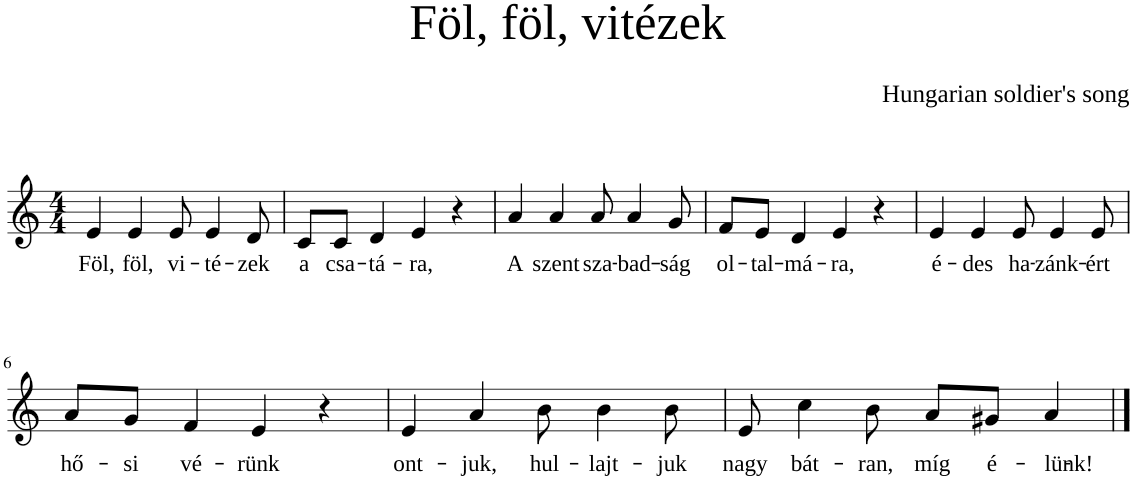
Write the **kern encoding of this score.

**kern	**text
*part1	*part1
*staff1	*staff1
*I"Piano	*
*I'Pno	*
*clefG2	*
*k[]	*
*M4/4	*
=1	=1
!	!LO:LY:b
4e/	Föl,
!	!LO:LY:b
4e/	föl,
!	!LO:LY:b
8e/	vi-
!	!LO:LY:b
4e/	-té-
!	!LO:LY:b
8d/	zek
=2	=2
!	!LO:LY:b
8c/L	a
!	!LO:LY:b
8c/J	csa-
!	!LO:LY:b
4d/	-tá-
!	!LO:LY:b
4e/	-ra,
4r	.
=3	=3
!	!LO:LY:b
4a/	A
!	!LO:LY:b
4a/	szent
!	!LO:LY:b
8a/	sza-
!	!LO:LY:b
4a/	-bad-
!	!LO:LY:b
8g/	-ság
=4	=4
!	!LO:LY:b
8f/L	ol-
!	!LO:LY:b
8e/J	-tal-
!	!LO:LY:b
4d/	-má-
!	!LO:LY:b
4e/	-ra,
4r	.
=5	=5
!	!LO:LY:b
4e/	é-
!	!LO:LY:b
4e/	-des
!	!LO:LY:b
8e/	ha-
!	!LO:LY:b
4e/	-zánk-
!	!LO:LY:b
8e/	-ért
!!LO:LB:g=z
=6	=6
!	!LO:LY:b
8a/L	hő-
!	!LO:LY:b
8g/J	-si
!	!LO:LY:b
4f/	vé-
!	!LO:LY:b
4e/	-rünk
4r	.
=7	=7
!	!LO:LY:b
4e/	ont-
!	!LO:LY:b
4a/	juk,
!	!LO:LY:b
8b\	hul-
!	!LO:LY:b
4b\	-lajt-
!	!LO:LY:b
8b\	-juk
=8	=8
!	!LO:LY:b
8e/	nagy
!	!LO:LY:b
4cc\	bát-
!	!LO:LY:b
8b\	-ran,
!	!LO:LY:b
8a/L	míg
!	!LO:LY:b
8g#X/J	é-
!	!LO:LY:b
4a/	-lünk!-
==	==
*-	*-
